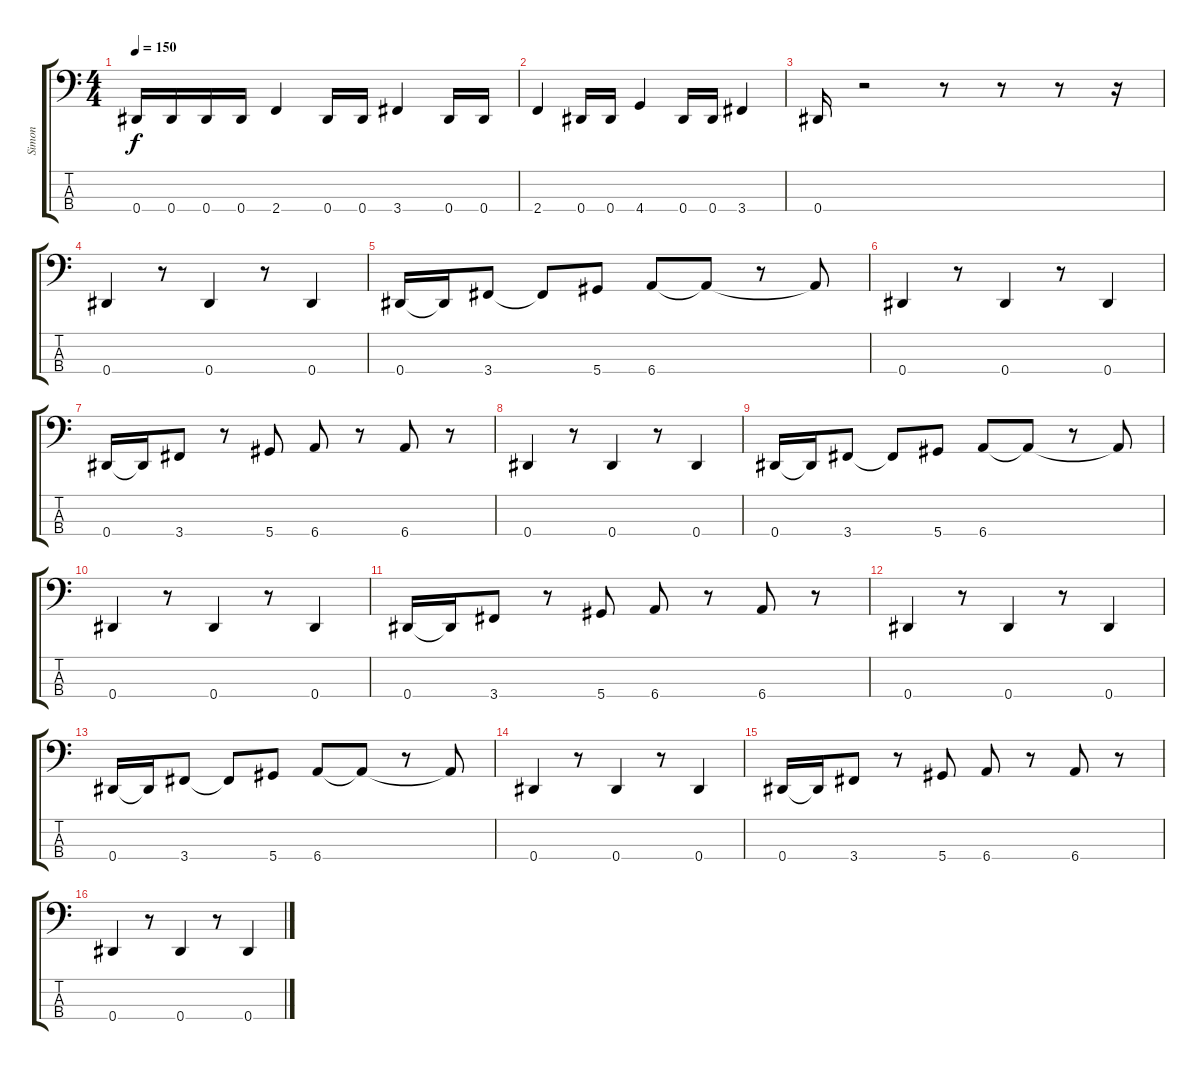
\track ("Simon" "Simon") {instrument electricbasspick}
\staff {score tabs}
\tuning (Gb2 Db2 Ab1 Eb1) {hide}
\ts (4 4)
\tempo 150
\clef f4
\ks c
0.4.16{dy f} 0.4.16 0.4.16 0.4.16 2.4.4 0.4.16 0.4.16 3.4.4 0.4.16 0.4.16 |
2.4.4 0.4.16 0.4.16 4.4.4 0.4.16 0.4.16 3.4.4 |
0.4.16 r.2 r.8 r.8 r.8 r.16 |
0.4.4 r.8 0.4.4 r.8 0.4.4 |
0.4.16 0.4{t}.16 3.4.8 3.4{t}.8 5.4.8 6.4.8 6.4{t}.8 r.8 6.4{t}.8 |
0.4.4 r.8 0.4.4 r.8 0.4.4 |
0.4.16 0.4{t}.16 3.4.8 r.8 5.4.8 6.4.8 r.8 6.4.8 r.8 |
0.4.4 r.8 0.4.4 r.8 0.4.4 |
0.4.16 0.4{t}.16 3.4.8 3.4{t}.8 5.4.8 6.4.8 6.4{t}.8 r.8 6.4{t}.8 |
0.4.4 r.8 0.4.4 r.8 0.4.4 |
0.4.16 0.4{t}.16 3.4.8 r.8 5.4.8 6.4.8 r.8 6.4.8 r.8 |
0.4.4 r.8 0.4.4 r.8 0.4.4 |
0.4.16 0.4{t}.16 3.4.8 3.4{t}.8 5.4.8 6.4.8 6.4{t}.8 r.8 6.4{t}.8 |
0.4.4 r.8 0.4.4 r.8 0.4.4 |
0.4.16 0.4{t}.16 3.4.8 r.8 5.4.8 6.4.8 r.8 6.4.8 r.8 |
0.4.4 r.8 0.4.4 r.8 0.4.4
